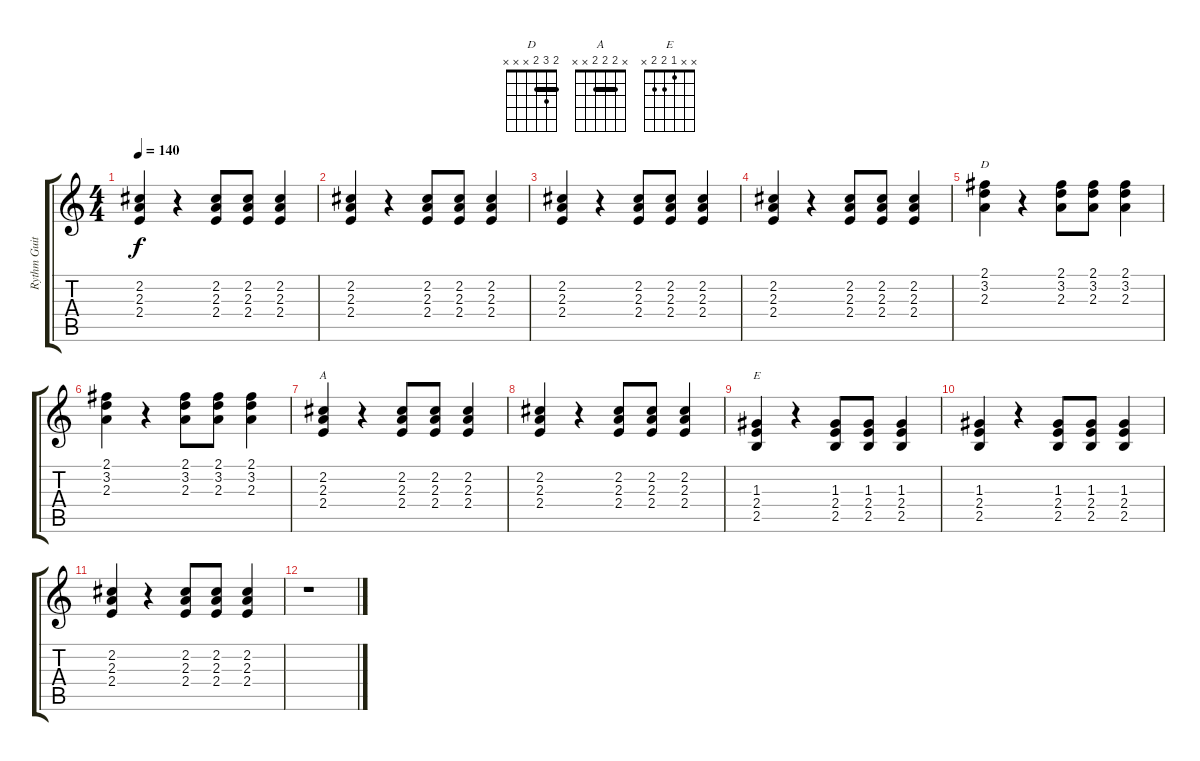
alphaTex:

\track ("Rythm Guitar 2" "Rythm Guit") {instrument acousticguitarsteel}
\staff {score tabs}
\tuning (E4 B3 G3 D3 A2 E2) {hide}
\chord ("D" 2 3 2 x x x) {barre 2}
\chord ("A" x 2 2 2 x x) {barre 2}
\chord ("E" x x 1 2 2 x)
\ts (4 4)
\tempo 140
\clef g2
\ks c
(2.2 2.3 2.4).4{dy f} r.4 (2.2 2.3 2.4).8 (2.2 2.3 2.4).8 (2.2 2.3 2.4).4 |
(2.2 2.3 2.4).4 r.4 (2.2 2.3 2.4).8 (2.2 2.3 2.4).8 (2.2 2.3 2.4).4 |
(2.2 2.3 2.4).4 r.4 (2.2 2.3 2.4).8 (2.2 2.3 2.4).8 (2.2 2.3 2.4).4 |
(2.2 2.3 2.4).4 r.4 (2.2 2.3 2.4).8 (2.2 2.3 2.4).8 (2.2 2.3 2.4).4 |
(2.1 3.2 2.3).4{ch "D"} r.4 (2.1 3.2 2.3).8 (2.1 3.2 2.3).8 (2.1 3.2 2.3).4 |
(2.1 3.2 2.3).4 r.4 (2.1 3.2 2.3).8 (2.1 3.2 2.3).8 (2.1 3.2 2.3).4 |
(2.2 2.3 2.4).4{ch "A"} r.4 (2.2 2.3 2.4).8 (2.2 2.3 2.4).8 (2.2 2.3 2.4).4 |
(2.2 2.3 2.4).4 r.4 (2.2 2.3 2.4).8 (2.2 2.3 2.4).8 (2.2 2.3 2.4).4 |
(1.3 2.4 2.5).4{ch "E"} r.4 (1.3 2.4 2.5).8 (1.3 2.4 2.5).8 (1.3 2.4 2.5).4 |
(1.3 2.4 2.5).4 r.4 (1.3 2.4 2.5).8 (1.3 2.4 2.5).8 (1.3 2.4 2.5).4 |
(2.2 2.3 2.4).4 r.4 (2.2 2.3 2.4).8 (2.2 2.3 2.4).8 (2.2 2.3 2.4).4 |
r.1
